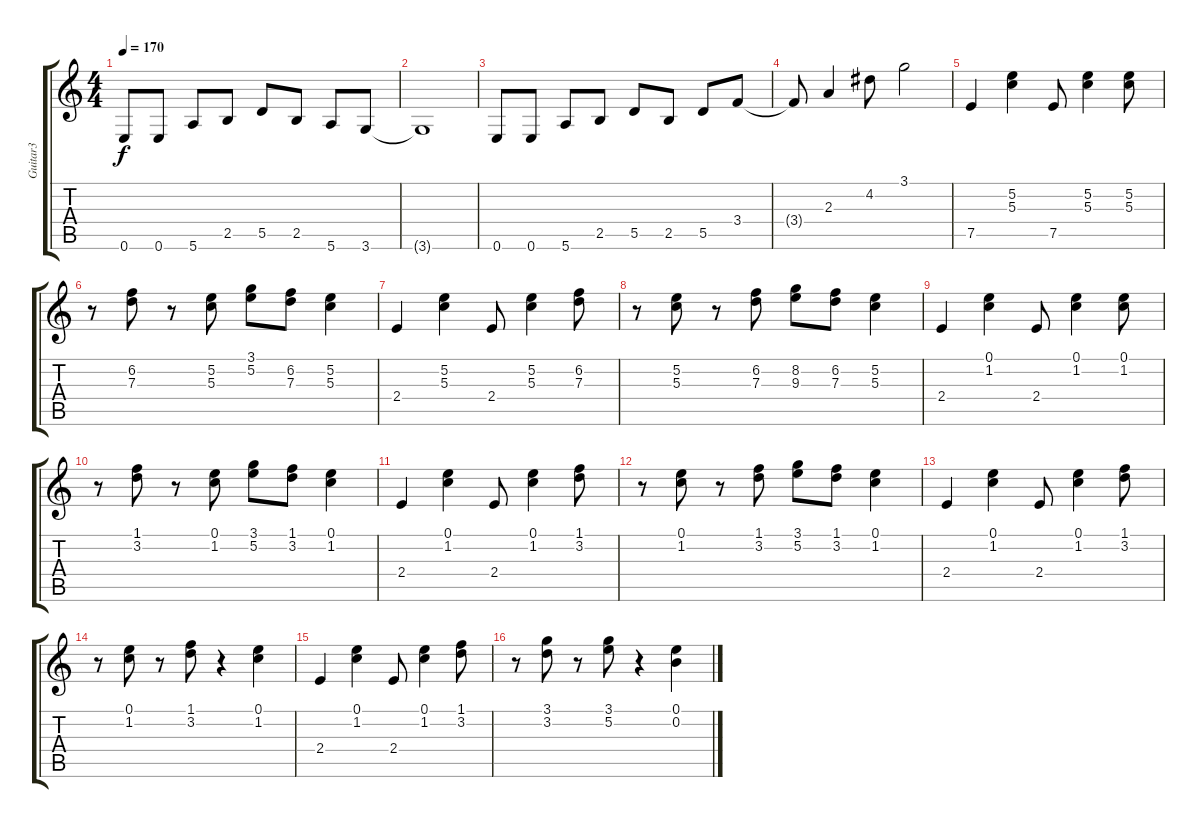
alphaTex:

\track ("Guitar3" "Guitar3") {instrument distortionguitar}
\staff {score tabs}
\tuning (E4 B3 G3 D3 A2 E2) {hide}
\ts (4 4)
\tempo 170
\clef g2
\ks c
0.6.8{dy f} 0.6.8 5.6.8 2.5.8 5.5.8 2.5.8 5.6.8 3.6.8 |
3.6{t}.1 |
0.6.8 0.6.8 5.6.8 2.5.8 5.5.8 2.5.8 5.5.8 3.4.8 |
3.4{t}.8 2.3.4 4.2.8 3.1.2 |
7.5.4 (5.2 5.3).4 7.5.8 (5.2 5.3).4 (5.2 5.3).8 |
r.8 (6.2 7.3).8 r.8 (5.2 5.3).8 (3.1 5.2).8 (6.2 7.3).8 (5.2 5.3).4 |
2.4.4 (5.2 5.3).4 2.4.8 (5.2 5.3).4 (6.2 7.3).8 |
r.8 (5.2 5.3).8 r.8 (6.2 7.3).8 (8.2 9.3).8 (6.2 7.3).8 (5.2 5.3).4 |
2.4.4 (0.1 1.2).4 2.4.8 (0.1 1.2).4 (0.1 1.2).8 |
r.8 (1.1 3.2).8 r.8 (0.1 1.2).8 (3.1 5.2).8 (1.1 3.2).8 (0.1 1.2).4 |
2.4.4 (0.1 1.2).4 2.4.8 (0.1 1.2).4 (1.1 3.2).8 |
r.8 (0.1 1.2).8 r.8 (1.1 3.2).8 (3.1 5.2).8 (1.1 3.2).8 (0.1 1.2).4 |
2.4.4 (0.1 1.2).4 2.4.8 (0.1 1.2).4 (1.1 3.2).8 |
r.8 (0.1 1.2).8 r.8 (1.1 3.2).8 r.4 (0.1 1.2).4 |
2.4.4 (0.1 1.2).4 2.4.8 (0.1 1.2).4 (1.1 3.2).8 |
r.8 (3.1 3.2).8 r.8 (3.1 5.2).8 r.4 (0.1 0.2).4
